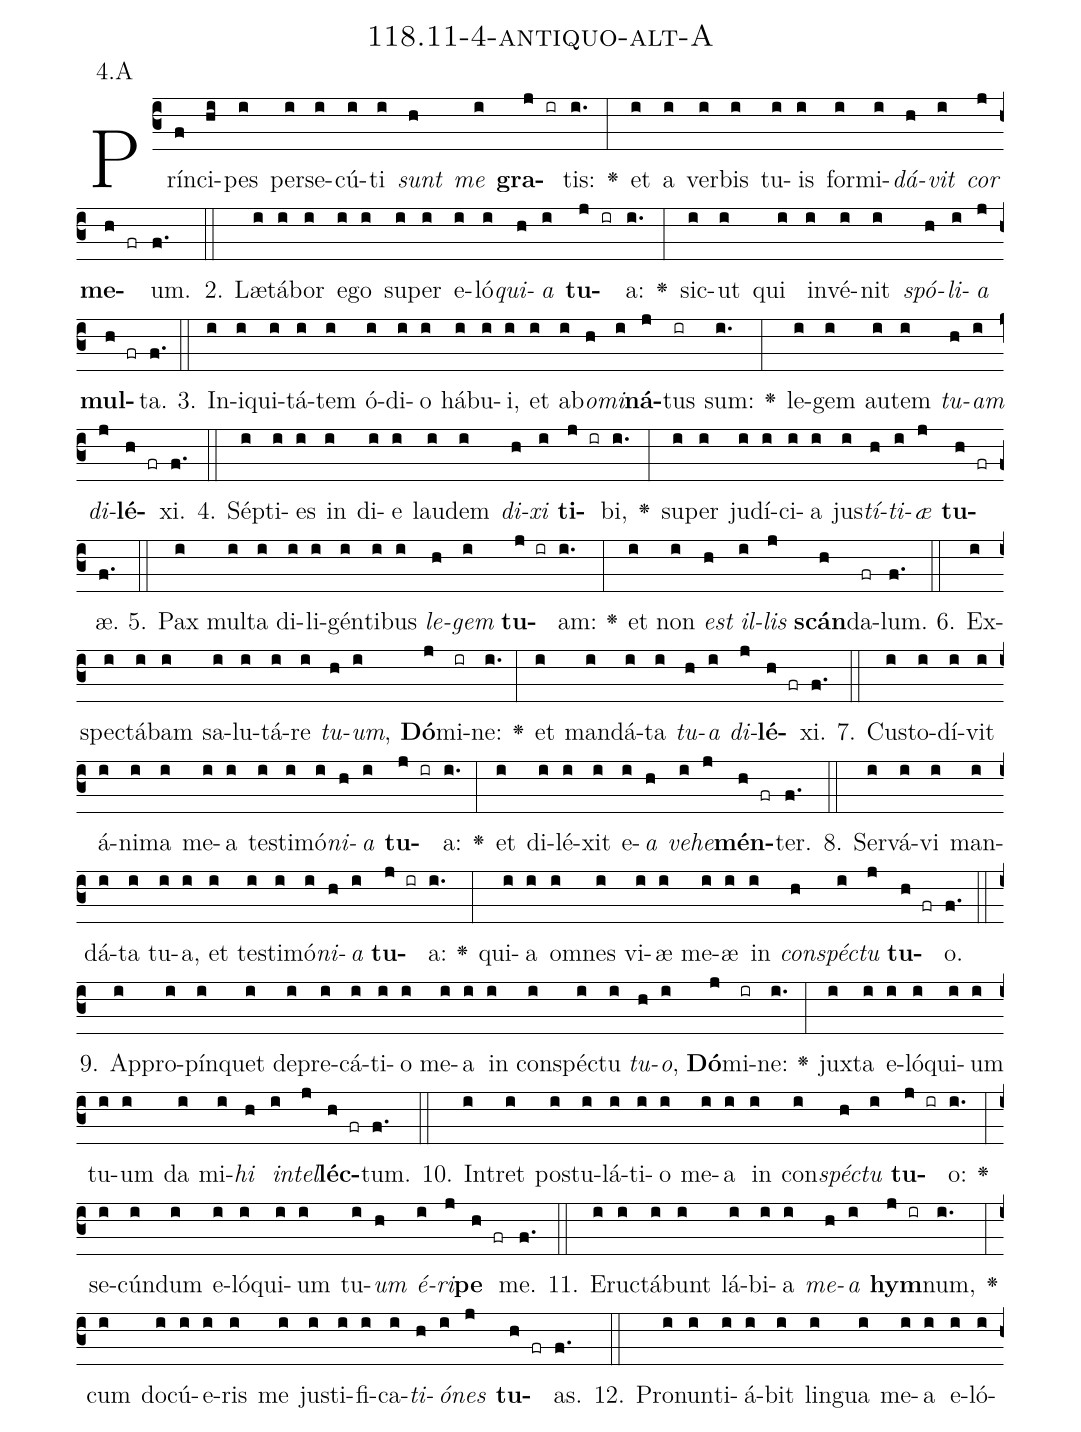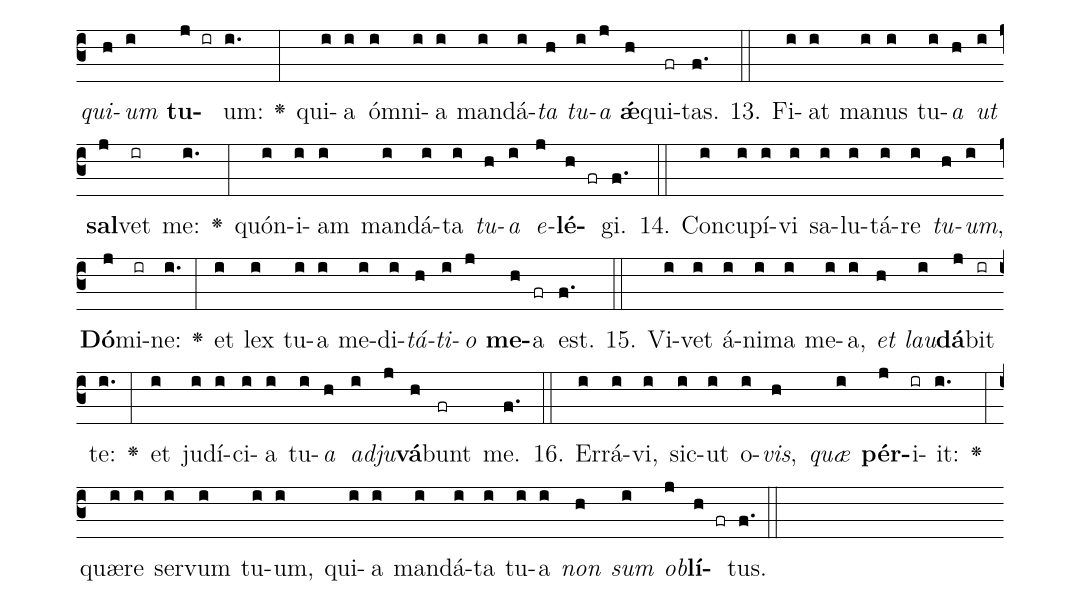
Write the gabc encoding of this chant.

name: 118.11-4-antiquo-alt-A;
annotation: 4.A;
%%
(c3)Prín(f)ci(hi)pes(i) per(i)se(i)cú(i)ti(i) <i>sunt</i>(h) <i>me</i>(i) <b>gra</b>(j ir)tis:(i.) <v>\greheightstar</v>(:) et(i) a(i) ver(i)bis(i) tu(i)is(i) for(i)mi(i)<i>dá</i>(h)<i>vit</i>(i) <i>cor</i>(j) <b>me</b>(h fr)um.(f.) (::)
2. Læ(i)tá(i)bor(i) e(i)go(i) su(i)per(i) e(i)ló(i)<i>qui</i>(h)<i>a</i>(i) <b>tu</b>(j ir)a:(i.) <v>\greheightstar</v>(:) sic(i)ut(i) qui(i) in(i)vé(i)nit(i) <i>spó</i>(h)<i>li</i>(i)<i>a</i>(j) <b>mul</b>(h fr)ta.(f.) (::)
3. In(i)i(i)qui(i)tá(i)tem(i) ó(i)di(i)o(i) há(i)bu(i)i,(i) et(i) ab(i)<i>o</i>(h)<i>mi</i>(i)<b>ná</b>(j)tus(ir) sum:(i.) <v>\greheightstar</v>(:) le(i)gem(i) au(i)tem(i) <i>tu</i>(h)<i>am</i>(i) <i>di</i>(j)<b>lé</b>(h fr)xi.(f.) (::)
4. Sép(i)ti(i)es(i) in(i) di(i)e(i) lau(i)dem(i) <i>di</i>(h)<i>xi</i>(i) <b>ti</b>(j ir)bi,(i.) <v>\greheightstar</v>(:) su(i)per(i) ju(i)dí(i)ci(i)a(i) jus(i)<i>tí</i>(h)<i>ti</i>(i)<i>æ</i>(j) <b>tu</b>(h fr)æ.(f.) (::)
5. Pax(i) mul(i)ta(i) di(i)li(i)gén(i)ti(i)bus(i) <i>le</i>(h)<i>gem</i>(i) <b>tu</b>(j ir)am:(i.) <v>\greheightstar</v>(:) et(i) non(i) <i>est</i>(h) <i>il</i>(i)<i>lis</i>(j) <b>scán</b>(h)da(fr)lum.(f.) (::)
6. Ex(i)spec(i)tá(i)bam(i) sa(i)lu(i)tá(i)re(i) <i>tu</i>(h)<i>um</i>,(i) <b>Dó</b>(j)mi(ir)ne:(i.) <v>\greheightstar</v>(:) et(i) man(i)dá(i)ta(i) <i>tu</i>(h)<i>a</i>(i) <i>di</i>(j)<b>lé</b>(h fr)xi.(f.) (::)
7. Cus(i)to(i)dí(i)vit(i) á(i)ni(i)ma(i) me(i)a(i) tes(i)ti(i)mó(i)<i>ni</i>(h)<i>a</i>(i) <b>tu</b>(j ir)a:(i.) <v>\greheightstar</v>(:) et(i) di(i)lé(i)xit(i) e(i)<i>a</i>(h) <i>ve</i>(i)<i>he</i>(j)<b>mén</b>(h fr)ter.(f.) (::)
8. Ser(i)vá(i)vi(i) man(i)dá(i)ta(i) tu(i)a,(i) et(i) tes(i)ti(i)mó(i)<i>ni</i>(h)<i>a</i>(i) <b>tu</b>(j ir)a:(i.) <v>\greheightstar</v>(:) qui(i)a(i) om(i)nes(i) vi(i)æ(i) me(i)æ(i) in(i) <i>con</i>(h)<i>spéc</i>(i)<i>tu</i>(j) <b>tu</b>(h fr)o.(f.) (::)
9. Ap(i)pro(i)pín(i)quet(i) de(i)pre(i)cá(i)ti(i)o(i) me(i)a(i) in(i) con(i)spéc(i)tu(i) <i>tu</i>(h)<i>o</i>,(i) <b>Dó</b>(j)mi(ir)ne:(i.) <v>\greheightstar</v>(:) jux(i)ta(i) e(i)ló(i)qui(i)um(i) tu(i)um(i) da(i) mi(i)<i>hi</i>(h) <i>in</i>(i)<i>tel</i>(j)<b>léc</b>(h fr)tum.(f.) (::)
10. In(i)tret(i) pos(i)tu(i)lá(i)ti(i)o(i) me(i)a(i) in(i) con(i)<i>spéc</i>(h)<i>tu</i>(i) <b>tu</b>(j ir)o:(i.) <v>\greheightstar</v>(:) se(i)cún(i)dum(i) e(i)ló(i)qui(i)um(i) tu(i)<i>um</i>(h) <i>é</i>(i)<i>ri</i>(j)<b>pe</b>(h fr) me.(f.) (::)
11. E(i)ruc(i)tá(i)bunt(i) lá(i)bi(i)a(i) <i>me</i>(h)<i>a</i>(i) <b>hym</b>(j ir)num,(i.) <v>\greheightstar</v>(:) cum(i) do(i)cú(i)e(i)ris(i) me(i) jus(i)ti(i)fi(i)ca(i)<i>ti</i>(h)<i>ó</i>(i)<i>nes</i>(j) <b>tu</b>(h fr)as.(f.) (::)
12. Pro(i)nun(i)ti(i)á(i)bit(i) lin(i)gua(i) me(i)a(i) e(i)ló(i)<i>qui</i>(h)<i>um</i>(i) <b>tu</b>(j ir)um:(i.) <v>\greheightstar</v>(:) qui(i)a(i) óm(i)ni(i)a(i) man(i)dá(i)<i>ta</i>(h) <i>tu</i>(i)<i>a</i>(j) <b>ǽ</b>(h)qui(fr)tas.(f.) (::)
13. Fi(i)at(i) ma(i)nus(i) tu(i)<i>a</i>(h) <i>ut</i>(i) <b>sal</b>(j)vet(ir) me:(i.) <v>\greheightstar</v>(:) quón(i)i(i)am(i) man(i)dá(i)ta(i) <i>tu</i>(h)<i>a</i>(i) <i>e</i>(j)<b>lé</b>(h fr)gi.(f.) (::)
14. Con(i)cu(i)pí(i)vi(i) sa(i)lu(i)tá(i)re(i) <i>tu</i>(h)<i>um</i>,(i) <b>Dó</b>(j)mi(ir)ne:(i.) <v>\greheightstar</v>(:) et(i) lex(i) tu(i)a(i) me(i)di(i)<i>tá</i>(h)<i>ti</i>(i)<i>o</i>(j) <b>me</b>(h)a(fr) est.(f.) (::)
15. Vi(i)vet(i) á(i)ni(i)ma(i) me(i)a,(i) <i>et</i>(h) <i>lau</i>(i)<b>dá</b>(j)bit(ir) te:(i.) <v>\greheightstar</v>(:) et(i) ju(i)dí(i)ci(i)a(i) tu(i)<i>a</i>(h) <i>ad</i>(i)<i>ju</i>(j)<b>vá</b>(h)bunt(fr) me.(f.) (::)
16. Er(i)rá(i)vi,(i) sic(i)ut(i) o(i)<i>vis</i>,(h) <i>quæ</i>(i) <b>pér</b>(j)i(ir)it:(i.) <v>\greheightstar</v>(:) quæ(i)re(i) ser(i)vum(i) tu(i)um,(i) qui(i)a(i) man(i)dá(i)ta(i) tu(i)a(i) <i>non</i>(h) <i>sum</i>(i) <i>ob</i>(j)<b>lí</b>(h fr)tus.(f.) (::)
